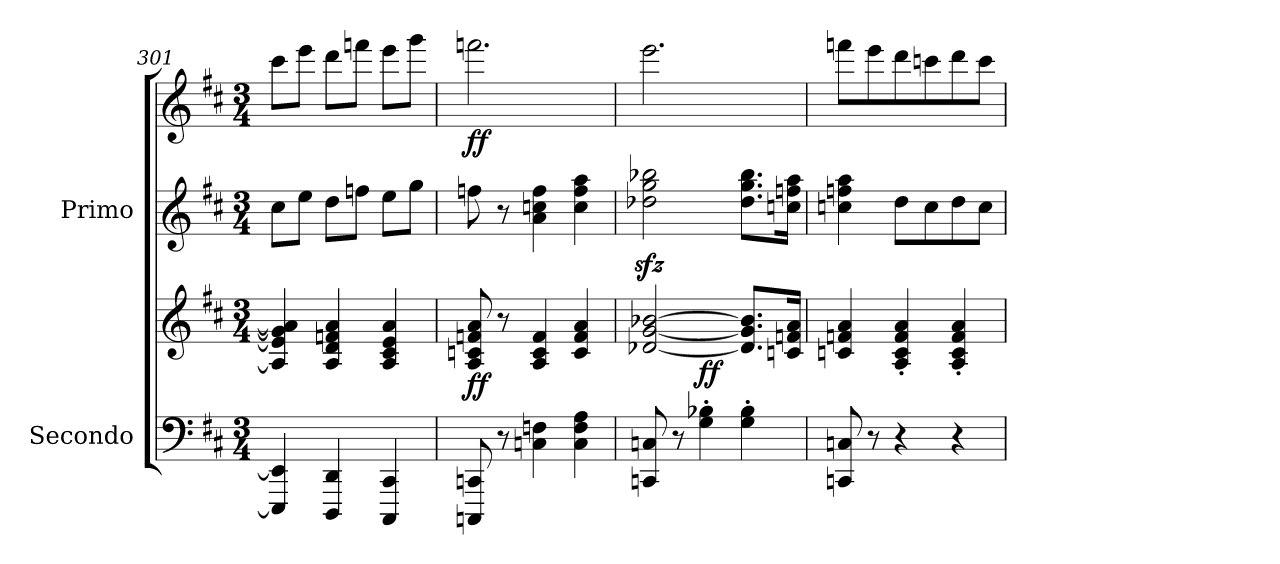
**kern	**kern	**dynam	**kern	**kern	**dynam
*part2	*part2	*part2	*part1	*part1	*part1
*staff4	*staff3	*staff3/4	*staff2	*staff1	*staff1/2
*I"Secondo	*	*	*I"Primo	*	*
*I'Sec.	*	*	*I'Pri.	*	*
!!LO:LB:g=z
*clefF4	*clefG2	*	*clefG2	*clefG2	*
*k[f#c#]	*k[f#c#]	*	*k[f#c#]	*k[f#c#]	*
*M3/4	*M3/4	*	*M3/4	*M3/4	*
*MM168	*MM168	*	*MM168	*MM168	*
=301	=301	=301	=301	=301	=301
4EEE/] 4EE/]	4A/] 4e/] 4g/] 4a/]	.	8cc#\L	8ccc#\L	.
.	.	.	8ee\J	8eee\J	.
4DDD/ 4DD/	4A/ 4d/ 4fn/ 4a/	.	8dd\L	8ddd\L	.
.	.	.	8ffn\J	8fffn\J	.
4CCC#/ 4CC#/	4A/ 4c#/ 4e/ 4a/	.	8ee\L	8eee\L	.
.	.	.	8gg\J	8ggg\J	.
=302	=302	=302	=302	=302	=302
!	!	!LO:DY:b	!	!	!LO:DY:b
8CCCn/ 8CCn/	8A/ 8cn/ 8fn/ 8a/	ff	8ffn\	2.fffn\	ff
8r	8r	.	8r	.	.
4Cn\ 4Fn\	4A/ 4c/ 4f/	.	4a\ 4ccn\ 4ff\	.	.
4C\ 4F\ 4A\	4c/ 4f/ 4a/	.	4cc\ 4ff\ 4aa\	.	.
=303	=303	=303	=303	=303	=303
*	*^	*	*	*	*
8CCn/ 8Cn/	[2d-X/zz< [2g/zz< [2b-X/zz<	4ryy	.	2dd-X\ 2gg\ 2bb-X\	2.eee\	.
8r	.	.	.	.	.	.
!	!	!	!LO:DY:b	!	!	!
4G\' 4B-X\'	.	2ryy	ff	.	.	.
4G\' 4B-\'	8.d-/] 8.g/] 8.b-/]L	.	.	8.dd-\ 8.gg\ 8.bb-\L	.	.
.	16cn/ 16fn/ 16a/Jk	.	.	16ccn\ 16ffn\ 16aa\Jk	.	.
*	*v	*v	*	*	*	*
=304	=304	=304	=304	=304	=304
8CCn/ 8Cn/	4cn/ 4fn/ 4a/	.	4ccn\ 4ffn\ 4aa\	8fffn\L	.
8r	.	.	.	8eee\	.
4r	4A/' 4c/' 4f/' 4a/'	.	8dd\L	8ddd\	.
.	.	.	8cc\	8cccn\	.
4r	4A/' 4c/' 4f/' 4a/'	.	8dd\	8ddd\	.
.	.	.	8cc\J	8ccc\J	.
=	=	=	=	=	=
*-	*-	*-	*-	*-	*-
